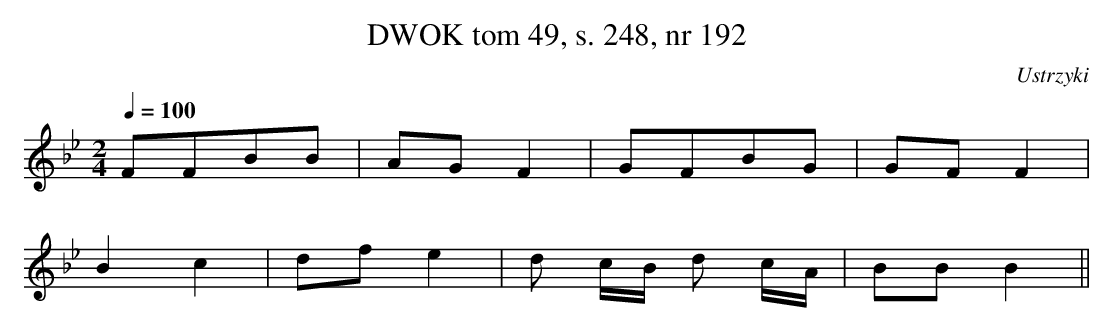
X:1
T: DWOK tom 49, s. 248, nr 192
O:Ustrzyki
L:1/8
M:2/4
K:Bb
Q:1/4=100
FFBB|AGF2|GFBG|GFF2|
B2c2|dfe2|d c/2B/2 d c/2A/2|BBB2||
